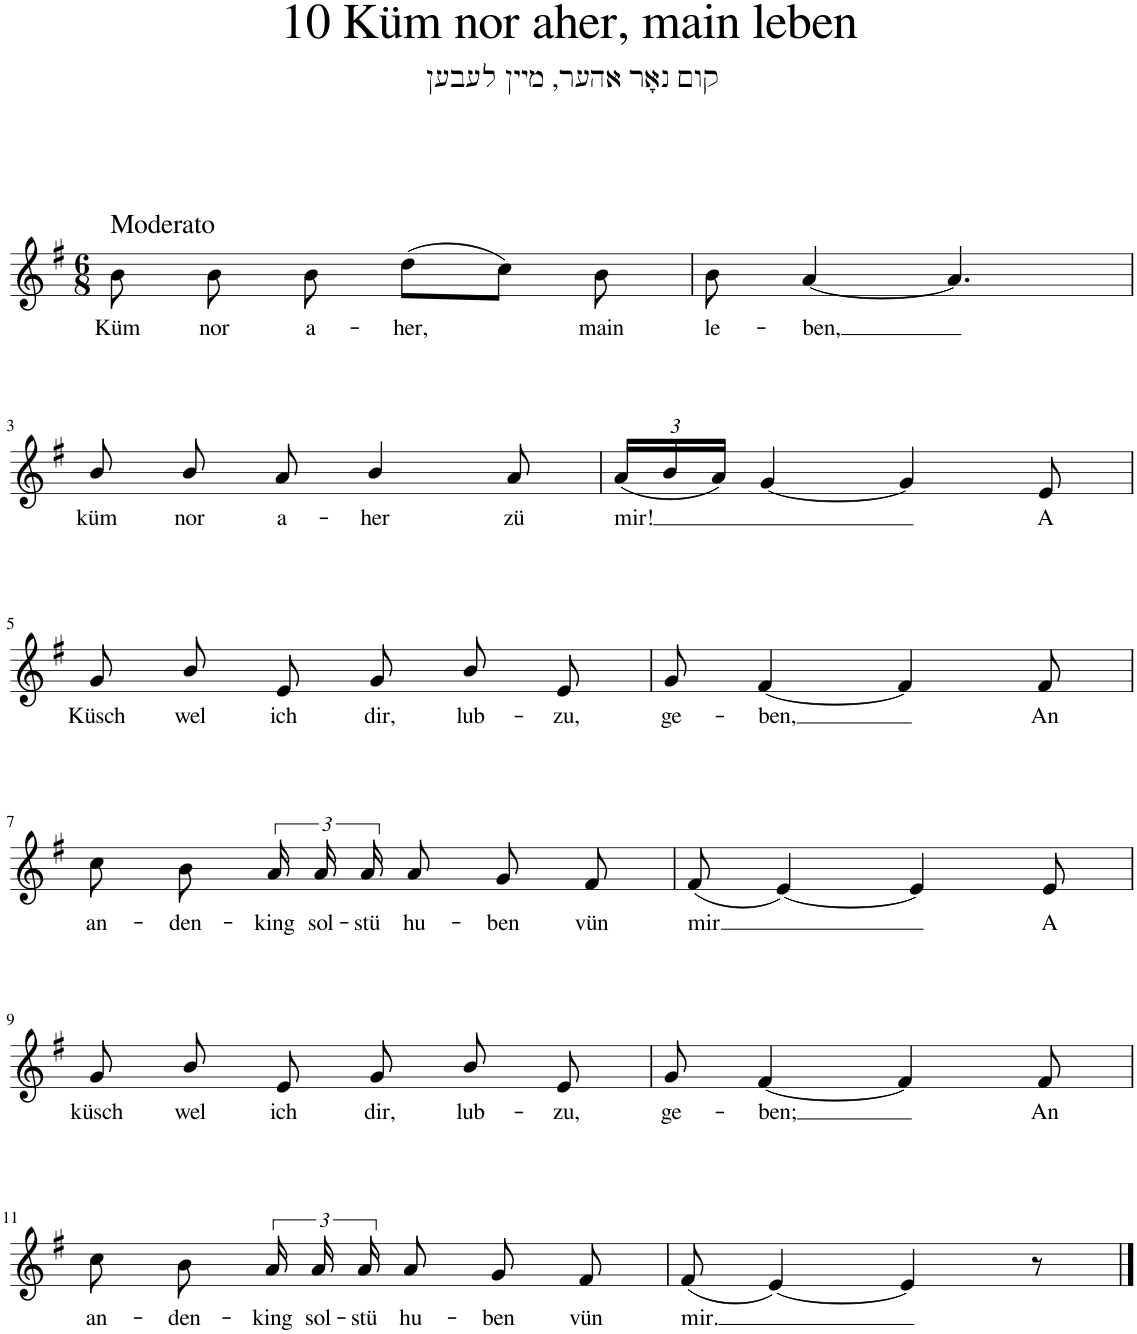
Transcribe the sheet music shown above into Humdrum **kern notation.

**kern	**text
*part1	*part1
*staff1	*staff1
*I"Piano	*
*I'Pno.	*
*clefG2	*
*k[f#]	*
*M6/8	*
=1	=1
!LO:TX:a:t=Moderato	!
!	!LO:LY:b
8b\	Küm
!	!LO:LY:b
8b\	nor
!	!LO:LY:b
8b\	a-
!	!LO:LY:b
(8dd\L	-her,
8cc\J)	.
!	!LO:LY:b
8b\	main
=2	=2
!	!LO:LY:b
8b\	le-
!	!LO:LY:b
[4a/	-ben,
4.a/]	.
!!LO:LB:g=z
=3	=3
!	!LO:LY:b
8b/	küm
!	!LO:LY:b
8b/	nor
!	!LO:LY:b
8a/	a-
!	!LO:LY:b
4b/	-her
!	!LO:LY:b
8a/	zü
=4	=4
*Xbrackettup	*
!	!LO:LY:b
(24a/LL	mir!
24b/	.
24a/JJ)	.
[4g/	.
4g/]	.
!	!LO:LY:b
8e/	A
!!LO:LB:g=z
=5	=5
!	!LO:LY:b
8g/	Küsch
!	!LO:LY:b
8b/	wel
!	!LO:LY:b
8e/	ich
!	!LO:LY:b
8g/	dir,
!	!LO:LY:b
8b/	lub-
!	!LO:LY:b
8e/	-zu,
=6	=6
!	!LO:LY:b
8g/	ge-
!	!LO:LY:b
[4f#/	-ben,
4f#/]	.
!	!LO:LY:b
8f#/	An
!!LO:LB:g=z
=7	=7
!	!LO:LY:b
8cc\	an-
!	!LO:LY:b
8b\	-den-
*brackettup	*
!	!LO:LY:b
24a/	-king
!	!LO:LY:b
24a/	sol-
!	!LO:LY:b
24a/	-stü
!	!LO:LY:b
8a/	hu-
!	!LO:LY:b
8g/	-ben
!	!LO:LY:b
8f#/	vün
=8	=8
!	!LO:LY:b
(8f#/	mir
[4e/)	.
4e/]	.
!	!LO:LY:b
8e/	A
!!LO:LB:g=z
=9	=9
!	!LO:LY:b
8g/	küsch
!	!LO:LY:b
8b/	wel
!	!LO:LY:b
8e/	ich
!	!LO:LY:b
8g/	dir,
!	!LO:LY:b
8b/	lub-
!	!LO:LY:b
8e/	-zu,
=10	=10
!	!LO:LY:b
8g/	ge-
!	!LO:LY:b
[4f#/	-ben;
4f#/]	.
!	!LO:LY:b
8f#/	An
!!LO:LB:g=z
=11	=11
!	!LO:LY:b
8cc\	an-
!	!LO:LY:b
8b\	-den-
!	!LO:LY:b
24a/	-king
!	!LO:LY:b
24a/	sol-
!	!LO:LY:b
24a/	-stü
!	!LO:LY:b
8a/	hu-
!	!LO:LY:b
8g/	-ben
!	!LO:LY:b
8f#/	vün
=12	=12
!	!LO:LY:b
(8f#/	mir.
[4e/)	.
4e/]	.
8r	.
==	==
*-	*-
